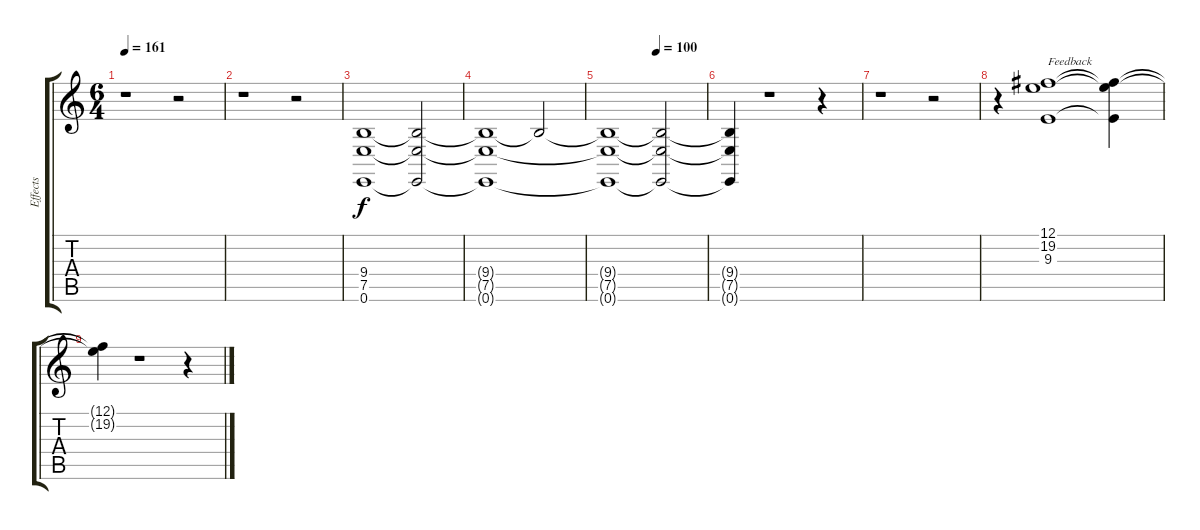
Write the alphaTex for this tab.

\track ("Effects" "Effects") {instrument piccolo}
\staff {score tabs}
\tuning (E4 B3 G3 D3 A2 E2) {hide}
\ts (6 4)
\tempo 161
\clef g2
\ks c
r.1{dy f} r.2 |
r.1 r.2 |
(9.4 7.5 0.6).1{volume 16} (9.4{t} 7.5{t} 0.6{t}).2 |
(9.4{t} 7.5{t} 0.6{t}).1 9.4{t}.2 |
\tempo (100 0.5)
(9.4{t} 7.5{t} 0.6{t}).1{volume 0} (9.4{t} 7.5{t} 0.6{t}).2 |
(9.4{t} 7.5{t} 0.6{t}).4 r.1 r.4 |
r.1 r.2 |
r.4{volume 2} (12.1 19.2 9.3).1{txt "Feedback" volume 13 instrument churchorgan} (12.1{t} 19.2{t} 9.3{t}).4 |
(12.1{t} 19.2{t}).4 r.1 r.4
